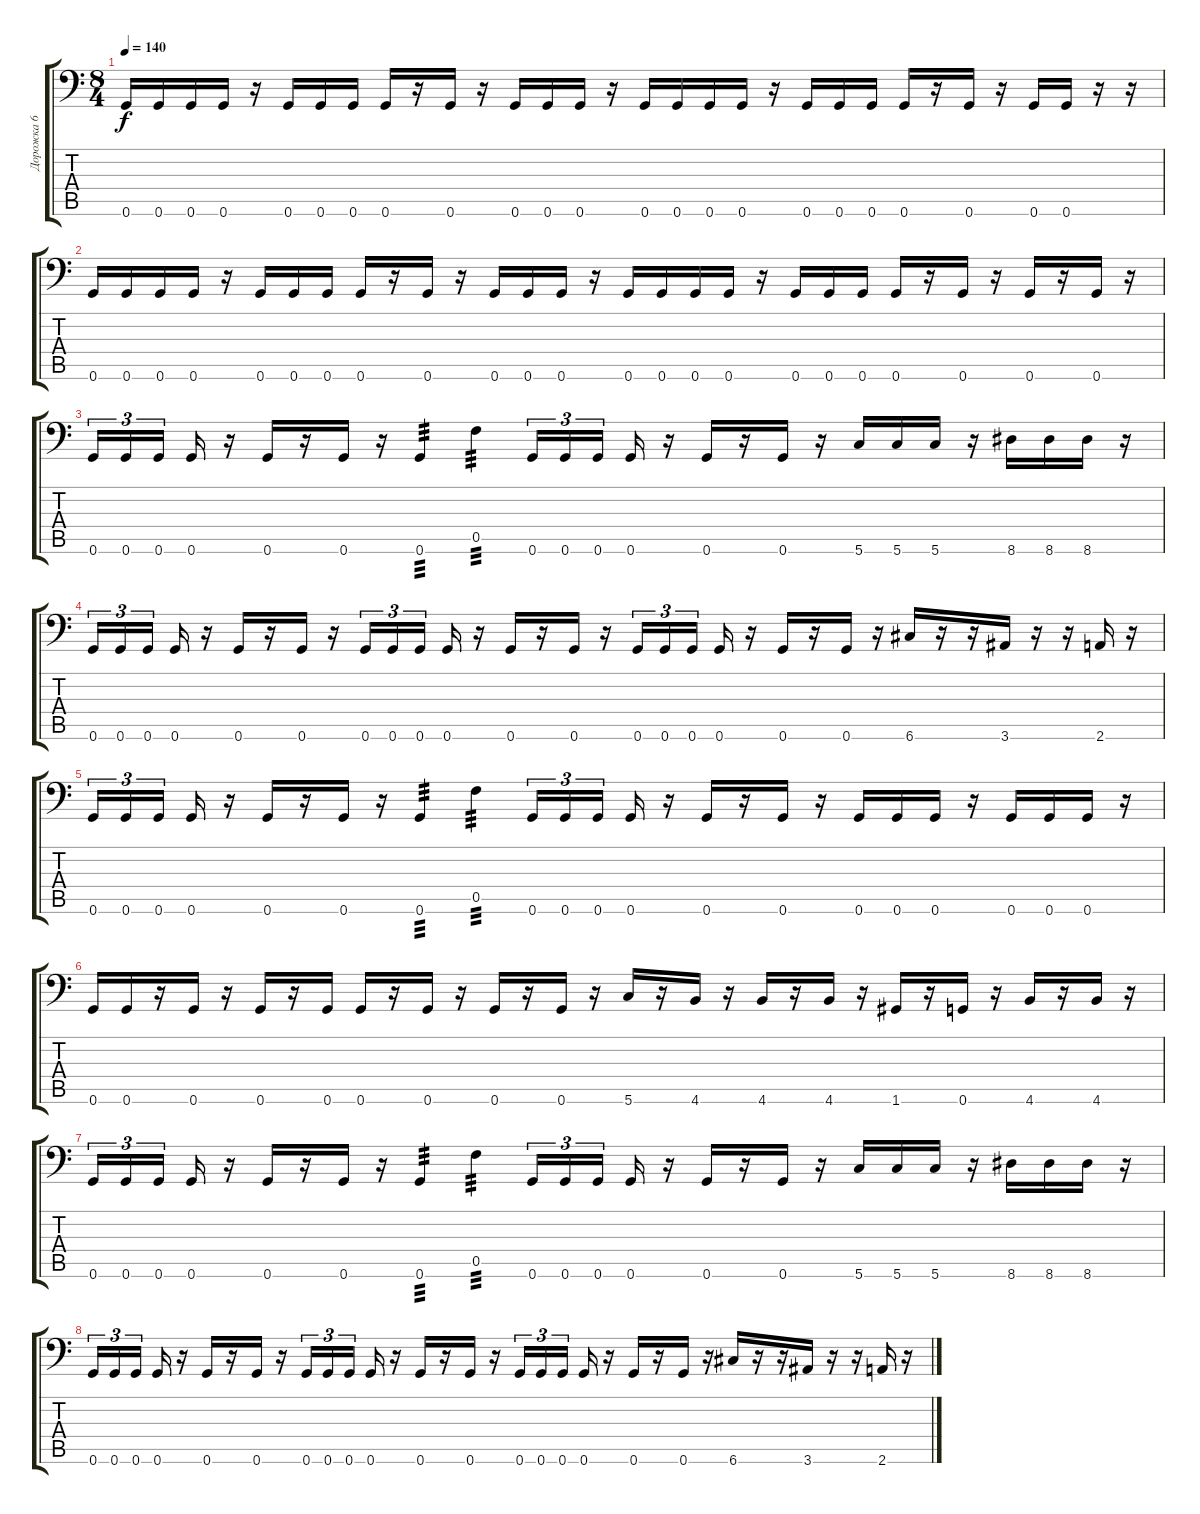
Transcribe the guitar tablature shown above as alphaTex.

\track ("Дорожка 6" "Дорожка 6") {instrument distortionguitar}
\staff {score tabs}
\tuning (C4 G3 Eb3 Bb2 F2 G1) {hide}
\ts (8 4)
\tempo 140
\clef f4
\ks c
0.6.16{dy f} 0.6.16 0.6.16 0.6.16 r.16 0.6.16 0.6.16 0.6.16 0.6.16 r.16 0.6.16 r.16 0.6.16 0.6.16 0.6.16 r.16 0.6.16 0.6.16 0.6.16 0.6.16 r.16 0.6.16 0.6.16 0.6.16 0.6.16 r.16 0.6.16 r.16 0.6.16 0.6.16 r.16 r.16 |
0.6.16 0.6.16 0.6.16 0.6.16 r.16 0.6.16 0.6.16 0.6.16 0.6.16 r.16 0.6.16 r.16 0.6.16 0.6.16 0.6.16 r.16 0.6.16 0.6.16 0.6.16 0.6.16 r.16 0.6.16 0.6.16 0.6.16 0.6.16 r.16 0.6.16 r.16 0.6.16 r.16 0.6.16 r.16 |
0.6.16{tu (3 2)} 0.6.16{tu (3 2)} 0.6.16{tu (3 2) beam splitsecondary} 0.6.16 r.16 0.6.16 r.16 0.6.16 r.16 0.6.4{tp 3} 0.5.4{tp 3} 0.6.16{tu (3 2)} 0.6.16{tu (3 2)} 0.6.16{tu (3 2) beam splitsecondary} 0.6.16 r.16 0.6.16 r.16 0.6.16 r.16 5.6.16 5.6.16 5.6.16 r.16 8.6.16 8.6.16 8.6.16 r.16 |
0.6.16{tu (3 2)} 0.6.16{tu (3 2)} 0.6.16{tu (3 2) beam splitsecondary} 0.6.16 r.16 0.6.16 r.16 0.6.16 r.16 0.6.16{tu (3 2)} 0.6.16{tu (3 2)} 0.6.16{tu (3 2) beam splitsecondary} 0.6.16 r.16 0.6.16 r.16 0.6.16 r.16 0.6.16{tu (3 2)} 0.6.16{tu (3 2)} 0.6.16{tu (3 2) beam splitsecondary} 0.6.16 r.16 0.6.16 r.16 0.6.16 r.16 6.6.16 r.16 r.16 3.6.16 r.16 r.16 2.6.16 r.16 |
0.6.16{tu (3 2)} 0.6.16{tu (3 2)} 0.6.16{tu (3 2) beam splitsecondary} 0.6.16 r.16 0.6.16 r.16 0.6.16 r.16 0.6.4{tp 3} 0.5.4{tp 3} 0.6.16{tu (3 2)} 0.6.16{tu (3 2)} 0.6.16{tu (3 2) beam splitsecondary} 0.6.16 r.16 0.6.16 r.16 0.6.16 r.16 0.6.16 0.6.16 0.6.16 r.16 0.6.16 0.6.16 0.6.16 r.16 |
0.6.16 0.6.16 r.16 0.6.16 r.16 0.6.16 r.16 0.6.16 0.6.16 r.16 0.6.16 r.16 0.6.16 r.16 0.6.16 r.16 5.6.16 r.16 4.6.16 r.16 4.6.16 r.16 4.6.16 r.16 1.6.16 r.16 0.6.16 r.16 4.6.16 r.16 4.6.16 r.16 |
0.6.16{tu (3 2)} 0.6.16{tu (3 2)} 0.6.16{tu (3 2) beam splitsecondary} 0.6.16 r.16 0.6.16 r.16 0.6.16 r.16 0.6.4{tp 3} 0.5.4{tp 3} 0.6.16{tu (3 2)} 0.6.16{tu (3 2)} 0.6.16{tu (3 2) beam splitsecondary} 0.6.16 r.16 0.6.16 r.16 0.6.16 r.16 5.6.16 5.6.16 5.6.16 r.16 8.6.16 8.6.16 8.6.16 r.16 |
0.6.16{tu (3 2)} 0.6.16{tu (3 2)} 0.6.16{tu (3 2) beam splitsecondary} 0.6.16 r.16 0.6.16 r.16 0.6.16 r.16 0.6.16{tu (3 2)} 0.6.16{tu (3 2)} 0.6.16{tu (3 2) beam splitsecondary} 0.6.16 r.16 0.6.16 r.16 0.6.16 r.16 0.6.16{tu (3 2)} 0.6.16{tu (3 2)} 0.6.16{tu (3 2) beam splitsecondary} 0.6.16 r.16 0.6.16 r.16 0.6.16 r.16 6.6.16 r.16 r.16 3.6.16 r.16 r.16 2.6.16 r.16
